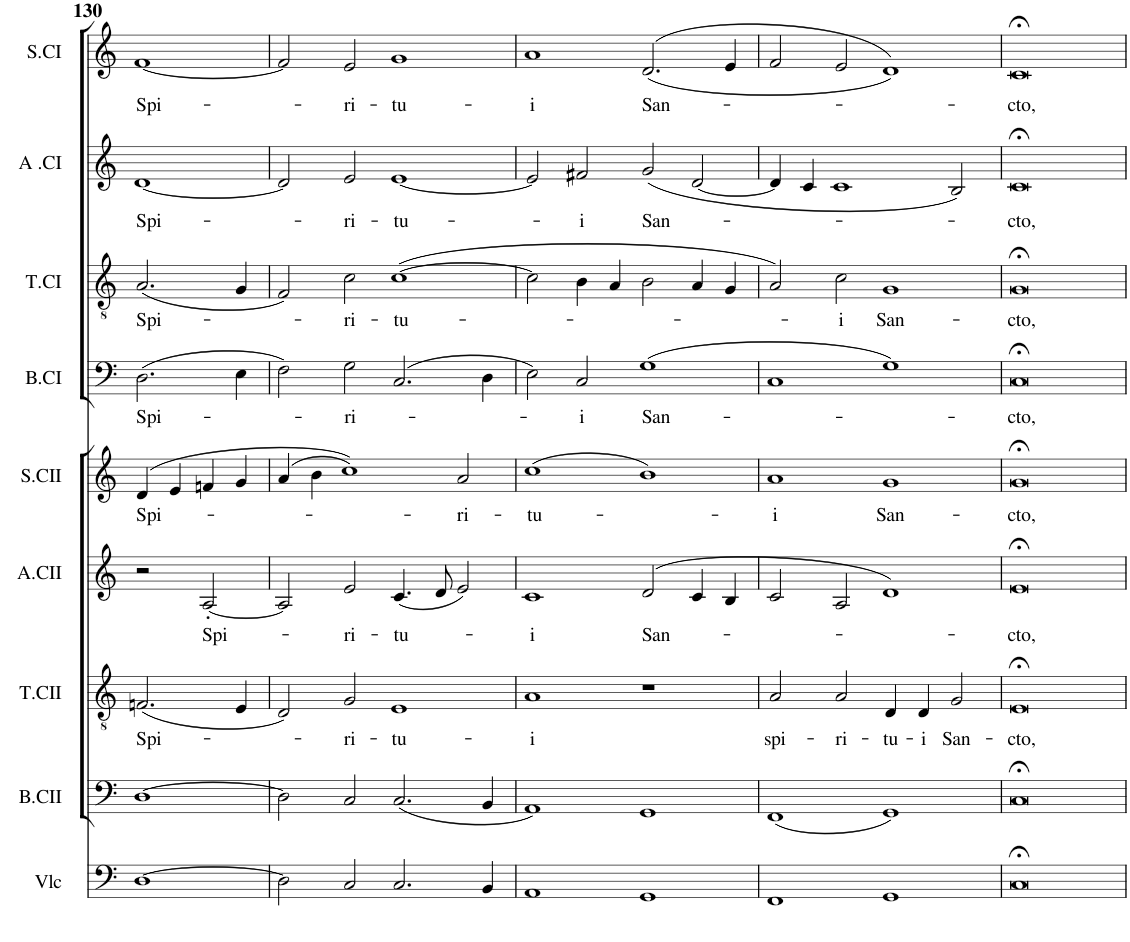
**kern	**kern	**kern	**text	**kern	**text	**kern	**text	**kern	**text	**kern	**text	**kern	**text	**kern	**text
*part9	*part8	*part7	*part7	*part6	*part6	*part5	*part5	*part4	*part4	*part3	*part3	*part2	*part2	*part1	*part1
*staff9	*staff8	*staff7	*staff7	*staff6	*staff6	*staff5	*staff5	*staff4	*staff4	*staff3	*staff3	*staff2	*staff2	*staff1	*staff1
*I"Violoncelle	*I"Basse CII	*I"Ténor CII	*	*I"Alto CII	*	*I"Soprano CII	*	*I"Basse CI	*	*I"Tenor CI	*	*I"Alto CI	*	*I"Soprano CI	*
*I'Vlc	*I'B.CII	*I'T.CII	*	*I'A.CII	*	*I'S.CII	*	*I'B.CI	*	*I'T.CI	*	*I'A .CI	*	*I'S.CI	*
!!LO:PB:g=z
*clefF4	*clefF4	*clefGv2	*	*clefG2	*	*clefG2	*	*clefF4	*	*clefGv2	*	*clefG2	*	*clefG2	*
*k[]	*k[]	*k[]	*	*k[]	*	*k[]	*	*k[]	*	*k[]	*	*k[]	*	*k[]	*
*M4/2	*M4/2	*M4/2	*	*M4/2	*	*M4/2	*	*M4/2	*	*M4/2	*	*M4/2	*	*M4/2	*
=130	=130	=130	=130	=130	=130	=130	=130	=130	=130	=130	=130	=130	=130	=130	=130
!	!	!	!LO:LY:b	!	!	!	!LO:LY:b	!	!LO:LY:b	!	!LO:LY:b	!	!LO:LY:b	!	!LO:LY:b
[1D	[1D	(2.Fn/	Spi-	2r	.	(4d/	Spi-	(2.D\	Spi-	(2.A/	Spi-	[1d	Spi-	[1f	Spi-
.	.	.	.	.	.	4e/	.	.	.	.	.	.	.	.	.
!	!	!	!	!	!LO:LY:b	!	!	!	!	!	!	!	!	!	!
.	.	.	.	[2A'/	Spi-	4fn/	.	.	.	.	.	.	.	.	.
.	.	4E/	.	.	.	4g/	.	4E\	.	4G/	.	.	.	.	.
=131	=131	=131	=131	=131	=131	=131	=131	=131	=131	=131	=131	=131	=131	=131	=131
2D\]	2D\]	2D/)	.	2A/]	.	(4a/	.	2F\)	.	2F/)	.	2d/]	.	2f/]	.
.	.	.	.	.	.	4b\	.	.	.	.	.	.	.	.	.
!	!	!	!LO:LY:b	!	!LO:LY:b	!	!	!	!LO:LY:b	!	!LO:LY:b	!	!LO:LY:b	!	!LO:LY:b
2C/	2C/	2G/	-ri-	2e/	-ri-	1cc))	.	2G\	-ri-	2c\	-ri-	2e/	-ri-	2e/	-ri-
!	!	!	!LO:LY:b	!	!LO:LY:b	!	!	!	!	!	!LO:LY:b	!	!LO:LY:b	!	!LO:LY:b
2.C/	(2.C/	1E	-tu-	(4.c/	-tu-	.	.	(2.C/	.	([1c	-tu-	[1e	-tu-	1g	-tu-
.	.	.	.	8d/	.	.	.	.	.	.	.	.	.	.	.
!	!	!	!	!	!	!	!LO:LY:b	!	!	!	!	!	!	!	!
.	.	.	.	2e/)	.	2a/	-ri-	.	.	.	.	.	.	.	.
4BB/	4BB/	.	.	.	.	.	.	4D\	.	.	.	.	.	.	.
=132	=132	=132	=132	=132	=132	=132	=132	=132	=132	=132	=132	=132	=132	=132	=132
!	!	!	!LO:LY:b	!	!LO:LY:b	!	!LO:LY:b	!	!	!	!	!	!	!	!LO:LY:b
1AA	1AA)	1A	-i	1c	-i	(1cc	-tu-	2E\)	.	2c\]	.	2e/]	.	1a	-i
!	!	!	!	!	!	!	!	!	!LO:LY:b	!	!	!	!LO:LY:b	!	!
.	.	.	.	.	.	.	.	2C/	-i	4B\	.	2f#X/	-i	.	.
.	.	.	.	.	.	.	.	.	.	4A/	.	.	.	.	.
!	!	!	!	!	!LO:LY:b	!	!	!	!LO:LY:b	!	!	!	!LO:LY:b	!	!LO:LY:b
1GG	1GG	1r	.	(>2d/	San-	1b)	.	(1G	San-	2B\	.	(2g/	San-	(>(2.d/	San-
.	.	.	.	4c/	.	.	.	.	.	4A/	.	[2d/	.	.	.
.	.	.	.	4B/	.	.	.	.	.	4G/	.	.	.	4e/	.
=133	=133	=133	=133	=133	=133	=133	=133	=133	=133	=133	=133	=133	=133	=133	=133
!	!	!	!LO:LY:b	!	!	!	!LO:LY:b	!	!	!	!	!	!	!	!
1FF	(1FF	2A/	spi-	2c/	.	1a	-i	1C	.	2A/)	.	4d/]	.	2f/	.
.	.	.	.	.	.	.	.	.	.	.	.	4c/	.	.	.
!	!	!	!LO:LY:b	!	!	!	!	!	!	!	!LO:LY:b	!	!	!	!
.	.	2A/	-ri-	2A/	.	.	.	.	.	2c\	-i	1c	.	2e/	.
!	!	!	!LO:LY:b	!	!	!	!LO:LY:b	!	!	!	!LO:LY:b	!	!	!	!
1GG	1GG)	4D/	-tu-	1d)	.	1g	San-	1G)	.	1G	San-	.	.	1d))	.
!	!	!	!LO:LY:b	!	!	!	!	!	!	!	!	!	!	!	!
.	.	4D/	-i	.	.	.	.	.	.	.	.	.	.	.	.
!	!	!	!LO:LY:b	!	!	!	!	!	!	!	!	!	!	!	!
.	.	2G/	San-	.	.	.	.	.	.	.	.	2B/)	.	.	.
=134	=134	=134	=134	=134	=134	=134	=134	=134	=134	=134	=134	=134	=134	=134	=134
!	!	!	!LO:LY:b	!	!LO:LY:b	!	!LO:LY:b	!	!LO:LY:b	!	!LO:LY:b	!	!LO:LY:b	!	!LO:LY:b
0C;<	0C;<	0E;<	-cto,	0e;<	-cto,	0g;<	-cto,	0C;<	-cto,	0G;<	-cto,	0c;<	-cto,	0c;<	-cto,
=	=	=	=	=	=	=	=	=	=	=	=	=	=	=	=
*-	*-	*-	*-	*-	*-	*-	*-	*-	*-	*-	*-	*-	*-	*-	*-
